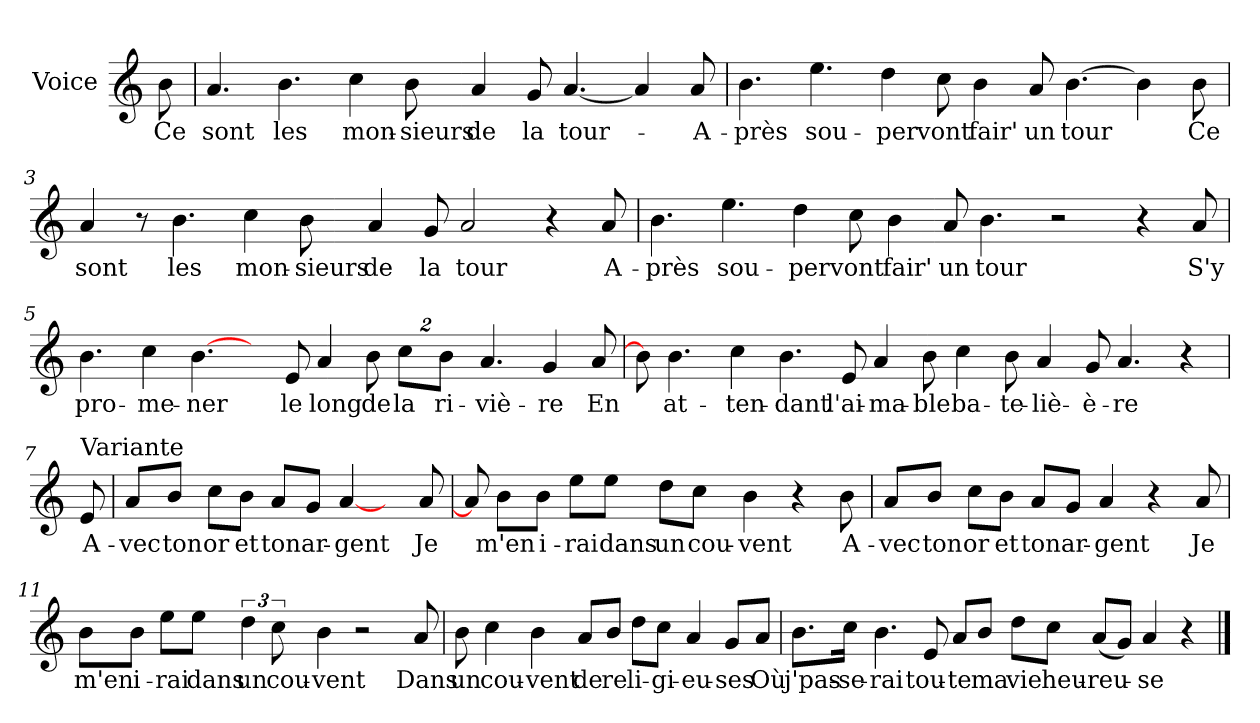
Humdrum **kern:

**kern	**text
*part1	*part1
*staff1	*staff1
*I"Voice	*
*I'V	*
*clefG2	*
*k[]	*
*C:	*
=	=
8b\	Ce
=1	=1
4.a/	sont
4.b\	les
4cc\	mon-
8b\	-sieurs
4a/	de
8g/	la
[4.a/	tour-
4a/]	.
8a/	-A-
=2	=2
4.b\	-près
4.ee\	sou-
4dd\	-per
8cc\	vont
4b\	fair'
8a/	un
[4.b\	tour
4b\]	.
8b\	Ce
!!LO:LB:g=z
=3	=3
4a/	sont
8r	.
4.b\	les
4cc\	mon-
8b\	-sieurs
4a/	de
8g/	la
2a/	tour
4r	.
8a/	A-
=4	=4
4.b\	-près
4.ee\	sou-
4dd\	-per
8cc\	vont
4b\	fair'
8a/	un
4.b\	tour
2r	.
4r	.
8a/	S'y
!!LO:LB:g=z
=5	=5
4.b\	pro-
4cc\	-me-
[4.b\	-ner
8ryy	.
8e/	le
4a/	long
8b\	de
16%3cc\L	la
16%3b\J	ri-
4.a/	-viè-
4g/	-re
8a/	En
=6	=6
8b\]	.
4.b\	at-
4cc\	-ten-
4.b\	-dant
8e/	l'ai-
4a/	-ma-
8b\	-ble
4cc\	ba-
8b\	-te-
4a/	-liè-
8g/	-è-
4.a/	-re
4r	.
!!LO:LB:g=z
=7	=7
*MM115	*
!LO:TX:t=Variante	!
8e/	A-
=8	=8
8a/L	-vec
8b/J	ton
8cc\L	or
8b\J	et
8a/L	ton
8g/J	ar-
[4a/	-gent
8ryy	.
8a/	Je
=9	=9
8a/]	.
8b\L	m'en
8b\J	i-
8ee\L	-rai
8ee\J	dans
8dd\L	un
8cc\J	cou-
4b\	-vent
4r	.
8b\	A-
!!LO:LB:g=z
=10	=10
8a/L	-vec
8b/J	ton
8cc\L	or
8b\J	et
8a/L	ton
8g/J	ar-
4a/	-gent
4r	.
8a/	Je
=11	=11
8b\L	m'en
8b\J	i-
8ee\L	-rai
8ee\J	dans
6dd\	un
12cc\	cou-
4b\	-vent
2r	.
8a/	Dans
!!LO:LB:g=z
=12	=12
8b\	un
4cc\	cou-
4b\	-vent
8a/L	de
8b/J	re
8dd\L	li-
8cc\J	-gi-
4a/	-eu-
8g/L	-ses
8a/J	Où
=13	=13
8.b\L	j'pas-
16cc\Jk	-se-
4.b\	-rai
8e/	tou-
8a/L	-te
8b/J	ma
8dd\L	vie
8cc\J	heu-
(<8a/L	-reu-
8g/J)	.
4a/	-se
4r	.
==	==
*-	*-
